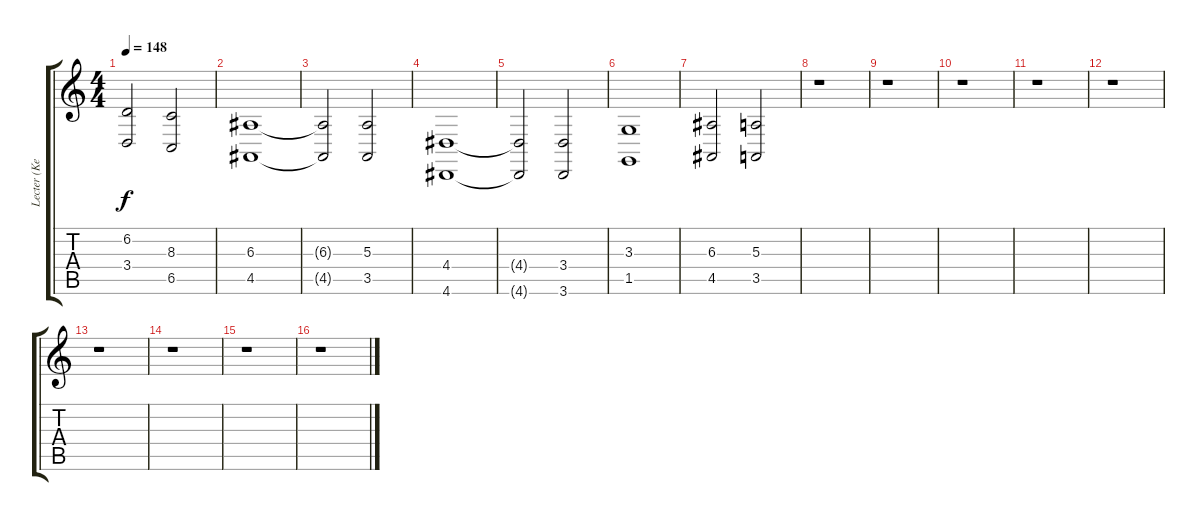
\track ("Lecter (KeybLeft)" "Lecter (Ke") {instrument brightacousticpiano}
\staff {score tabs}
\tuning (Db4 Ab3 E3 B2 Gb2 B1) {hide}
\ts (4 4)
\tempo 148
\clef g2
\ks c
(6.2{t} 3.4{t}).2{dy f} (8.3 6.5).2 |
(6.3 4.5).1 |
(6.3{t} 4.5{t}).2 (5.3 3.5).2 |
(4.4 4.6).1 |
(4.4{t} 4.6{t}).2 (3.4 3.6).2 |
(3.3 1.5).1 |
(6.3 4.5).2 (5.3 3.5).2 |
r.1 |
r.1 |
r.1 |
r.1 |
r.1 |
r.1 |
r.1 |
r.1 |
r.1
